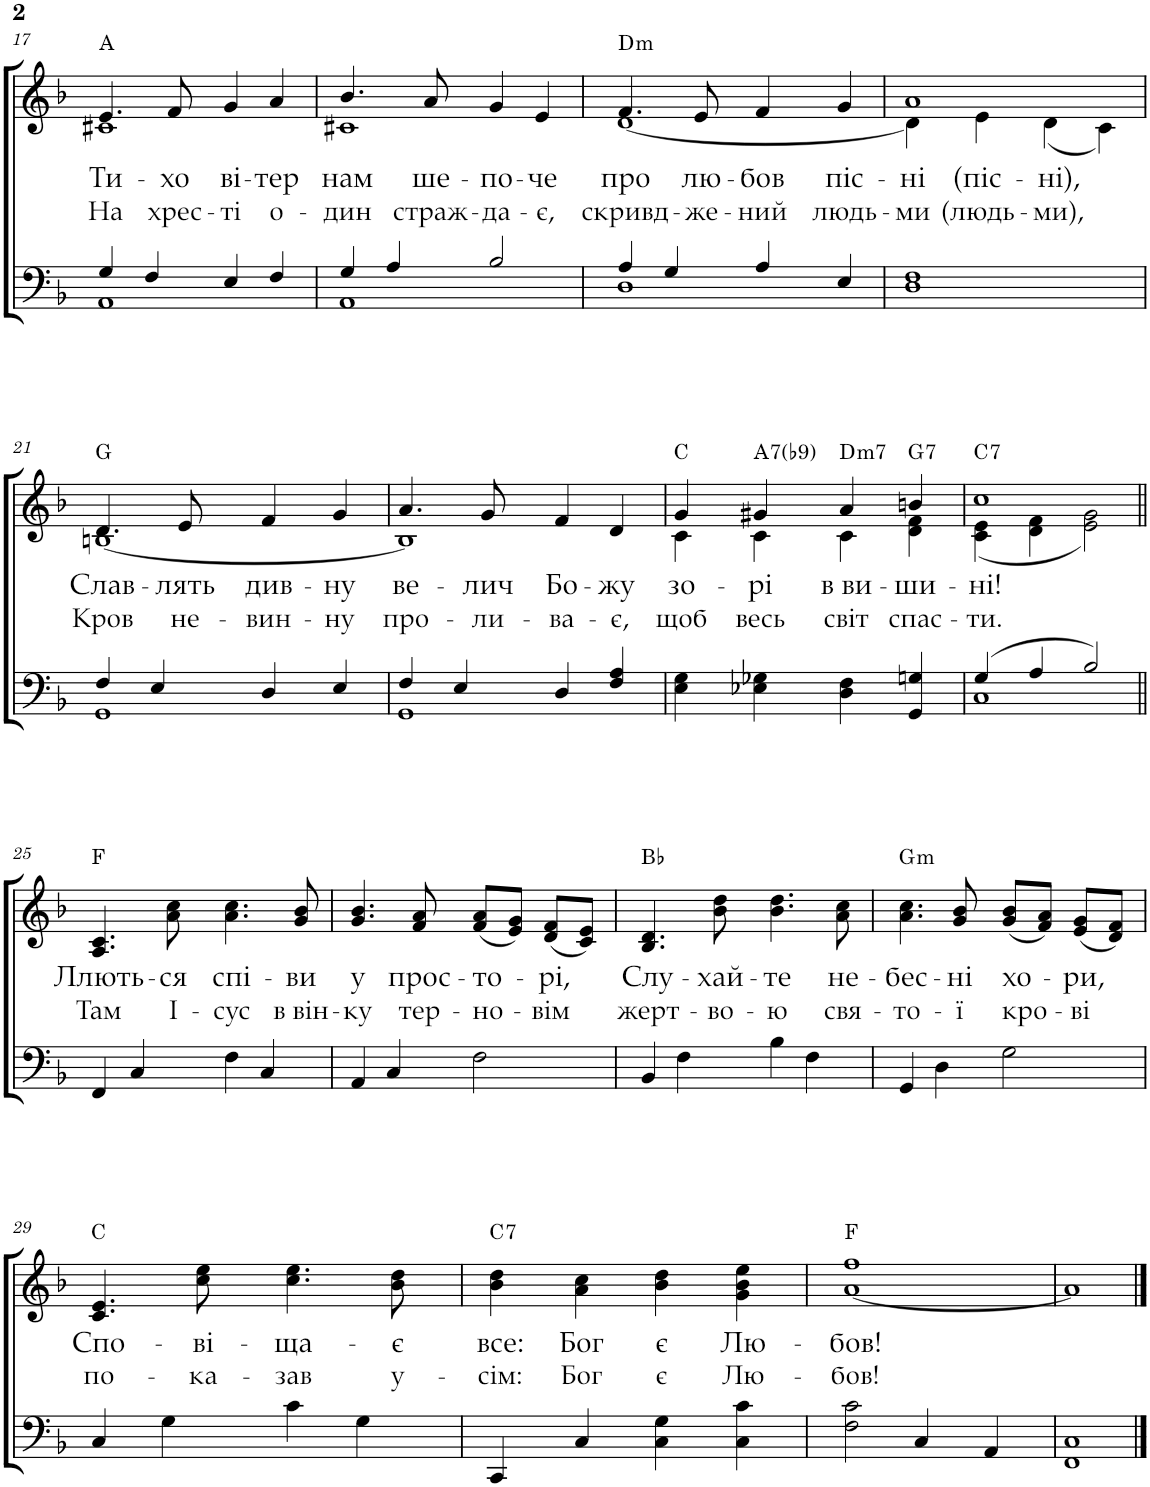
**kern	**kern	**text	**text	**harte
*part2	*part1	*part1	*part1	*part1
*staff2	*staff1	*staff1	*staff1	*
*I"Choir	*I"Choir	*	*	*
*I'Ch	*I'Ch	*	*	*
!!LO:PB:g=z
*clefF4	*clefG2	*	*	*
*k[b-]	*k[b-]	*	*	*
*M4/4	*M4/4	*	*	*
=17	=17	=17	=17	=17
*^	*	*	*	*
!	!	!	!LO:LY:b	!LO:LY:b	!
*	*	*^	*	*	*
4G/	1AA	4.e/	1c#X	Ти-	На	A:maj
4F/	.	.	.	.	.	.
!	!	!	!	!LO:LY:b	!LO:LY:b	!
.	.	8f/	.	-хо	хрес-	.
!	!	!	!	!LO:LY:b	!LO:LY:b	!
4E/	.	4g/	.	ві-	-ті	.
!	!	!	!	!LO:LY:b	!LO:LY:b	!
4F/	.	4a/	.	-тер	о-	.
=18	=18	=18	=18	=18	=18	=18
!	!	!	!	!LO:LY:b	!LO:LY:b	!
4G/	1AA	4.b-/	1c#X	нам	-дин	.
4A/	.	.	.	.	.	.
!	!	!	!	!LO:LY:b	!LO:LY:b	!
.	.	8a/	.	ше-	страж-	.
!	!	!	!	!LO:LY:b	!LO:LY:b	!
2B-/	.	4g/	.	-по-	-да-	.
!	!	!	!	!LO:LY:b	!LO:LY:b	!
.	.	4e/	.	-че	-є,	.
=19	=19	=19	=19	=19	=19	=19
!	!	!	!	!LO:LY:b	!LO:LY:b	!LO:H:kt=m
4A/	1D	4.f/	[1d	про	скривд-	D:min
4G/	.	.	.	.	.	.
!	!	!	!	!LO:LY:b	!LO:LY:b	!
.	.	8e/	.	лю-	-же-	.
!	!	!	!	!LO:LY:b	!LO:LY:b	!
4A/	.	4f/	.	-бов	-ний	.
!	!	!	!	!LO:LY:b	!LO:LY:b	!
4E/	.	4g/	.	піс-	людь-	.
*v	*v	*	*	*	*	*
=20	=20	=20	=20	=20	=20
!	!	!	!LO:LY:b	!LO:LY:b	!
1D 1F	1a	4d\]	-ні	-ми	.
!	!	!	!LO:LY:b	!LO:LY:b	!
.	.	4e\	(піс-	(людь-	.
!	!	!	!LO:LY:b	!LO:LY:b	!
.	.	(4d\	-ні),	-ми),	.
.	.	4c\)	.	.	.
!!LO:LB:g=z	!!
=21	=21	=21	=21	=21	=21
*^	*	*	*	*	*
!	!	!	!	!LO:LY:b	!LO:LY:b	!
4F/	1GG	4.d/	[1Bn	Cлав-	Кров	G:maj
4E/	.	.	.	.	.	.
!	!	!	!	!LO:LY:b	!LO:LY:b	!
.	.	8e/	.	-лять	не-	.
!	!	!	!	!LO:LY:b	!LO:LY:b	!
4D/	.	4f/	.	див-	-вин-	.
!	!	!	!	!LO:LY:b	!LO:LY:b	!
4E/	.	4g/	.	-ну	-ну	.
=22	=22	=22	=22	=22	=22	=22
!	!	!	!	!LO:LY:b	!LO:LY:b	!
4F/	1GG	4.a/	1B]	ве-	про-	.
4E/	.	.	.	.	.	.
!	!	!	!	!LO:LY:b	!LO:LY:b	!
.	.	8g/	.	-лич	-ли-	.
!	!	!	!	!LO:LY:b	!LO:LY:b	!
4D/	.	4f/	.	Бо-	-ва-	.
!	!	!	!	!LO:LY:b	!LO:LY:b	!
4F/ 4A/	.	4d/	.	-жу	-є,	.
*v	*v	*	*	*	*	*
=23	=23	=23	=23	=23	=23
!	!	!	!LO:LY:b	!LO:LY:b	!
4E\ 4G\	4g/	4c\	зо-	щоб	C:maj
!	!	!	!LO:LY:b	!LO:LY:b	!LO:H:kt=7
4E-X\ 4G-X\	4g#X/	4c\	-рі	весь	A:7(b9)
!	!	!	!LO:LY:b	!LO:LY:b	!LO:H:kt=m7
4D\ 4F\	4a/	4c\	в ви-	світ	D:min7
!	!	!	!LO:LY:b	!LO:LY:b	!LO:H:kt=7
4GG/ 4Gn/	4bn/	4d\ 4f\	-ши-	спас-	G:7
=24	=24	=24	=24	=24	=24
*^	*	*	*	*	*
!	!	!	!	!LO:LY:b	!LO:LY:b	!LO:H:kt=7
(4G/	1C	1cc	(4c\ 4e\	-ні!	-ти.	C:7
4A/	.	.	4d\ 4f\	.	.	.
2B-/)	.	.	2e\ 2g\)	.	.	.
*v	*v	*	*	*	*	*
!!LO:LB:g=z
=25||	=25||	=25||	=25||	=25||	=25||
!	!	!	!LO:LY:b	!LO:LY:b	!
*	*v	*v	*	*	*
4FF/	4.A/ 4.c/	Ллють-	Там	F:maj
4C/	.	.	.	.
!	!	!LO:LY:b	!LO:LY:b	!
.	8a\ 8cc\	-ся	І-	.
!	!	!LO:LY:b	!LO:LY:b	!
4F\	4.a\ 4.cc\	спі-	-сус	.
4C/	.	.	.	.
!	!	!LO:LY:b	!LO:LY:b	!
.	8g/ 8b-/	-ви	в він-	.
=26	=26	=26	=26	=26
!	!	!LO:LY:b	!LO:LY:b	!
4AA/	4.g/ 4.b-/	у	-ку	.
4C/	.	.	.	.
!	!	!LO:LY:b	!LO:LY:b	!
.	8f/ 8a/	прос-	тер-	.
!	!	!LO:LY:b	!LO:LY:b	!
2F\	(8f/ 8a/L	-то-	-но-	.
.	8e/ 8g/J)	.	.	.
!	!	!LO:LY:b	!LO:LY:b	!
.	(8d/ 8f/L	-рі,	-вім	.
.	8c/ 8e/J)	.	.	.
=27	=27	=27	=27	=27
!	!	!LO:LY:b	!LO:LY:b	!
4BB-/	4.B-/ 4.d/	Слу-	жерт-	Bb:maj
4F\	.	.	.	.
!	!	!LO:LY:b	!LO:LY:b	!
.	8b-\ 8dd\	-хай-	-во-	.
!	!	!LO:LY:b	!LO:LY:b	!
4B-\	4.b-\ 4.dd\	-те	-ю	.
4F\	.	.	.	.
!	!	!LO:LY:b	!LO:LY:b	!
.	8a\ 8cc\	не-	свя-	.
=28	=28	=28	=28	=28
!	!	!LO:LY:b	!LO:LY:b	!LO:H:kt=m
4GG/	4.a\ 4.cc\	-бес-	-то-	G:min
4D\	.	.	.	.
!	!	!LO:LY:b	!LO:LY:b	!
.	8g/ 8b-/	-ні	-ї	.
!	!	!LO:LY:b	!LO:LY:b	!
2G\	(8g/ 8b-/L	хо-	кро-	.
.	8f/ 8a/J)	.	.	.
!	!	!LO:LY:b	!LO:LY:b	!
.	(8e/ 8g/L	-ри,	-ві	.
.	8d/ 8f/J)	.	.	.
!!LO:LB:g=z
=29	=29	=29	=29	=29
!	!	!LO:LY:b	!LO:LY:b	!
4C/	4.c/ 4.e/	Спо-	по-	C:maj
4G\	.	.	.	.
!	!	!LO:LY:b	!LO:LY:b	!
.	8cc\ 8ee\	-ві-	-ка-	.
!	!	!LO:LY:b	!LO:LY:b	!
4c\	4.cc\ 4.ee\	-ща-	-зав	.
4G\	.	.	.	.
!	!	!LO:LY:b	!LO:LY:b	!
.	8b-\ 8dd\	-є	у-	.
=30	=30	=30	=30	=30
!	!	!LO:LY:b	!LO:LY:b	!LO:H:kt=7
4CC/	4b-\ 4dd\	все:	-сім:	C:7
!	!	!LO:LY:b	!LO:LY:b	!
4C/	4a\ 4cc\	Бог	Бог	.
!	!	!LO:LY:b	!LO:LY:b	!
4C\ 4G\	4b-\ 4dd\	є	є	.
!	!	!LO:LY:b	!LO:LY:b	!
4C\ 4c\	4g\ 4b-\ 4ee\	Лю-	Лю-	.
=31	=31	=31	=31	=31
!	!	!LO:LY:b	!LO:LY:b	!
2F\ 2c\	[1a 1ff	-бов!	-бов!	F:maj
4C/	.	.	.	.
4AA/	.	.	.	.
=32	=32	=32	=32	=32
1FF 1C	1a]	.	.	.
==	==	==	==	==
*-	*-	*-	*-	*-
